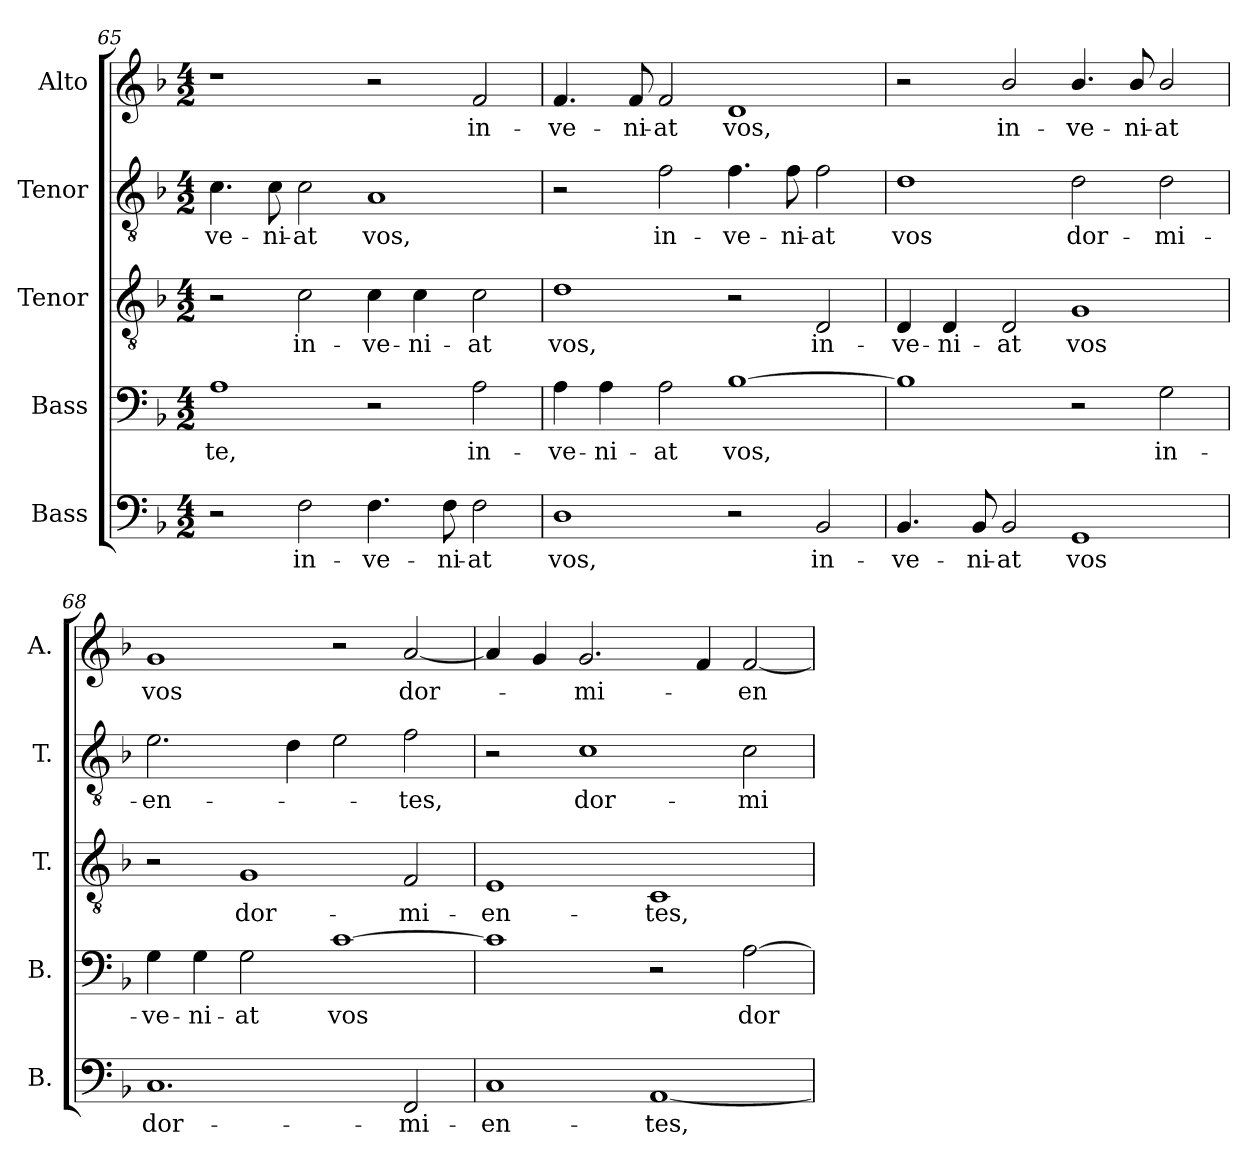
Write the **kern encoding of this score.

**kern	**text	**kern	**text	**kern	**text	**kern	**text	**kern	**text
*part5	*part5	*part4	*part4	*part3	*part3	*part2	*part2	*part1	*part1
*staff5	*staff5	*staff4	*staff4	*staff3	*staff3	*staff2	*staff2	*staff1	*staff1
*I"Bass	*	*I"Bass	*	*I"Tenor	*	*I"Tenor	*	*I"Alto	*
*I'B.	*	*I'B.	*	*I'T.	*	*I'T.	*	*I'A.	*
!!LO:PB:g=z
*clefF4	*	*clefF4	*	*clefGv2	*	*clefGv2	*	*clefG2	*
*	*	*	*	*ITrd7c12	*	*ITrd7c12	*	*	*
*k[b-]	*	*k[b-]	*	*k[b-]	*	*k[b-]	*	*k[b-]	*
*F:	*	*F:	*	*F:	*	*F:	*	*F:	*
*M4/2	*	*M4/2	*	*M4/2	*	*M4/2	*	*M4/2	*
=65	=65	=65	=65	=65	=65	=65	=65	=65	=65
!	!	!	!LO:LY:b:color=#000000	!	!	!	!	!	!
!	!	!	!	!	!	!	!LO:LY:b:color=#000000	!	!
2r	.	1Ai	-te,	2r	.	4.Ci\	-ve-	1r	.
!	!	!	!	!	!	!	!LO:LY:b:color=#000000	!	!
.	.	.	.	.	.	8Ci\	-ni-	.	.
!	!LO:LY:b:color=#000000	!	!	!	!	!	!	!	!
!	!	!	!	!	!LO:LY:b:color=#000000	!	!	!	!
!	!	!	!	!	!	!	!LO:LY:b:color=#000000	!	!
2Fi\	in-	.	.	2Ci\	in-	2Ci\	-at	.	.
!	!LO:LY:b:color=#000000	!	!	!	!	!	!	!	!
!	!	!	!	!	!LO:LY:b:color=#000000	!	!	!	!
!	!	!	!	!	!	!	!LO:LY:b:color=#000000	!	!
4.Fi\	-ve-	2r	.	4Ci\	-ve-	1AAi	vos,	2r	.
!	!	!	!	!	!LO:LY:b:color=#000000	!	!	!	!
.	.	.	.	4Ci\	-ni-	.	.	.	.
!	!LO:LY:b:color=#000000	!	!	!	!	!	!	!	!
8Fi\	-ni-	.	.	.	.	.	.	.	.
!	!LO:LY:b:color=#000000	!	!	!	!	!	!	!	!
!	!	!	!LO:LY:b:color=#000000	!	!	!	!	!	!
!	!	!	!	!	!LO:LY:b:color=#000000	!	!	!	!
!	!	!	!	!	!	!	!	!	!LO:LY:b:color=#000000
2Fi\	-at	2Ai\	in-	2Ci\	-at	.	.	2fi/	in-
=66	=66	=66	=66	=66	=66	=66	=66	=66	=66
!	!LO:LY:b:color=#000000	!	!	!	!	!	!	!	!
!	!	!	!LO:LY:b:color=#000000	!	!	!	!	!	!
!	!	!	!	!	!LO:LY:b:color=#000000	!	!	!	!
!	!	!	!	!	!	!	!	!	!LO:LY:b:color=#000000
1Di	vos,	4Ai\	-ve-	1Di	vos,	2r	.	4.fi/	-ve-
!	!	!	!LO:LY:b:color=#000000	!	!	!	!	!	!
.	.	4Ai\	-ni-	.	.	.	.	.	.
!	!	!	!	!	!	!	!	!	!LO:LY:b:color=#000000
.	.	.	.	.	.	.	.	8fi/	-ni-
!	!	!	!LO:LY:b:color=#000000	!	!	!	!	!	!
!	!	!	!	!	!	!	!LO:LY:b:color=#000000	!	!
!	!	!	!	!	!	!	!	!	!LO:LY:b:color=#000000
.	.	2Ai\	-at	.	.	2Fi\	in-	2fi/	-at
!	!	!	!LO:LY:b:color=#000000	!	!	!	!	!	!
!	!	!	!	!	!	!	!LO:LY:b:color=#000000	!	!
!	!	!	!	!	!	!	!	!	!LO:LY:b:color=#000000
2r	.	[1B-i	vos,	2r	.	4.Fi\	-ve-	1di	vos,
!	!	!	!	!	!	!	!LO:LY:b:color=#000000	!	!
.	.	.	.	.	.	8Fi\	-ni-	.	.
!	!LO:LY:b:color=#000000	!	!	!	!	!	!	!	!
!	!	!	!	!	!LO:LY:b:color=#000000	!	!	!	!
!	!	!	!	!	!	!	!LO:LY:b:color=#000000	!	!
2BB-i/	in-	.	.	2DDi/	in-	2Fi\	-at	.	.
=67	=67	=67	=67	=67	=67	=67	=67	=67	=67
!	!LO:LY:b:color=#000000	!	!	!	!	!	!	!	!
!	!	!	!	!	!LO:LY:b:color=#000000	!	!	!	!
!	!	!	!	!	!	!	!LO:LY:b:color=#000000	!	!
4.BB-i/	-ve-	1B-i]	.	4DDi/	-ve-	1Di	vos	2r	.
!	!	!	!	!	!LO:LY:b:color=#000000	!	!	!	!
.	.	.	.	4DDi/	-ni-	.	.	.	.
!	!LO:LY:b:color=#000000	!	!	!	!	!	!	!	!
8BB-i/	-ni-	.	.	.	.	.	.	.	.
!	!LO:LY:b:color=#000000	!	!	!	!	!	!	!	!
!	!	!	!	!	!LO:LY:b:color=#000000	!	!	!	!
!	!	!	!	!	!	!	!	!	!LO:LY:b:color=#000000
2BB-i/	-at	.	.	2DDi/	-at	.	.	2b-i/	in-
!	!LO:LY:b:color=#000000	!	!	!	!	!	!	!	!
!	!	!	!	!	!LO:LY:b:color=#000000	!	!	!	!
!	!	!	!	!	!	!	!LO:LY:b:color=#000000	!	!
!	!	!	!	!	!	!	!	!	!LO:LY:b:color=#000000
1GGi	vos	2r	.	1GGi	vos	2Di\	dor-	4.b-i/	-ve-
!	!	!	!	!	!	!	!	!	!LO:LY:b:color=#000000
.	.	.	.	.	.	.	.	8b-i/	-ni-
!	!	!	!LO:LY:b:color=#000000	!	!	!	!	!	!
!	!	!	!	!	!	!	!LO:LY:b:color=#000000	!	!
!	!	!	!	!	!	!	!	!	!LO:LY:b:color=#000000
.	.	2Gi\	in-	.	.	2Di\	-mi-	2b-i/	-at
=68	=68	=68	=68	=68	=68	=68	=68	=68	=68
!	!LO:LY:b:color=#000000	!	!	!	!	!	!	!	!
!	!	!	!LO:LY:b:color=#000000	!	!	!	!	!	!
!	!	!	!	!	!	!	!LO:LY:b:color=#000000	!	!
!	!	!	!	!	!	!	!	!	!LO:LY:b:color=#000000
1.Ci	dor-	4Gi\	-ve-	2r	.	2.Ei\	-en-	1gi	vos
!	!	!	!LO:LY:b:color=#000000	!	!	!	!	!	!
.	.	4Gi\	-ni-	.	.	.	.	.	.
!	!	!	!LO:LY:b:color=#000000	!	!	!	!	!	!
!	!	!	!	!	!LO:LY:b:color=#000000	!	!	!	!
.	.	2Gi\	-at	1GGi	dor-	.	.	.	.
.	.	.	.	.	.	4Di\	.	.	.
!	!	!	!LO:LY:b:color=#000000	!	!	!	!	!	!
.	.	[1ci	vos	.	.	2Ei\	.	2r	.
!	!LO:LY:b:color=#000000	!	!	!	!	!	!	!	!
!	!	!	!	!	!LO:LY:b:color=#000000	!	!	!	!
!	!	!	!	!	!	!	!LO:LY:b:color=#000000	!	!
!	!	!	!	!	!	!	!	!	!LO:LY:b:color=#000000
2FFi/	-mi-	.	.	2FFi/	-mi-	2Fi\	-tes,	[2ai/	dor-
!!LO:LB:g=z
=69	=69	=69	=69	=69	=69	=69	=69	=69	=69
!	!LO:LY:b:color=#000000	!	!	!	!	!	!	!	!
!	!	!	!	!	!LO:LY:b:color=#000000	!	!	!	!
1Ci	-en-	1ci]	.	1EEi	-en-	2r	.	4ai/]	.
.	.	.	.	.	.	.	.	4gi/	.
!	!	!	!	!	!	!	!LO:LY:b:color=#000000	!	!
!	!	!	!	!	!	!	!	!	!LO:LY:b:color=#000000
.	.	.	.	.	.	1Ci	dor-	2.gi/	-mi-
!	!LO:LY:b:color=#000000	!	!	!	!	!	!	!	!
!	!	!	!	!	!LO:LY:b:color=#000000	!	!	!	!
[1AAi	-tes,	2r	.	1CCi	-tes,	.	.	.	.
.	.	.	.	.	.	.	.	4fi/	.
!	!	!	!LO:LY:b:color=#000000	!	!	!	!	!	!
!	!	!	!	!	!	!	!LO:LY:b:color=#000000	!	!
!	!	!	!	!	!	!	!	!	!LO:LY:b:color=#000000
.	.	[2Ai\	dor-	.	.	2Ci\	-mi-	[2fi/	-en-
=	=	=	=	=	=	=	=	=	=
*-	*-	*-	*-	*-	*-	*-	*-	*-	*-
